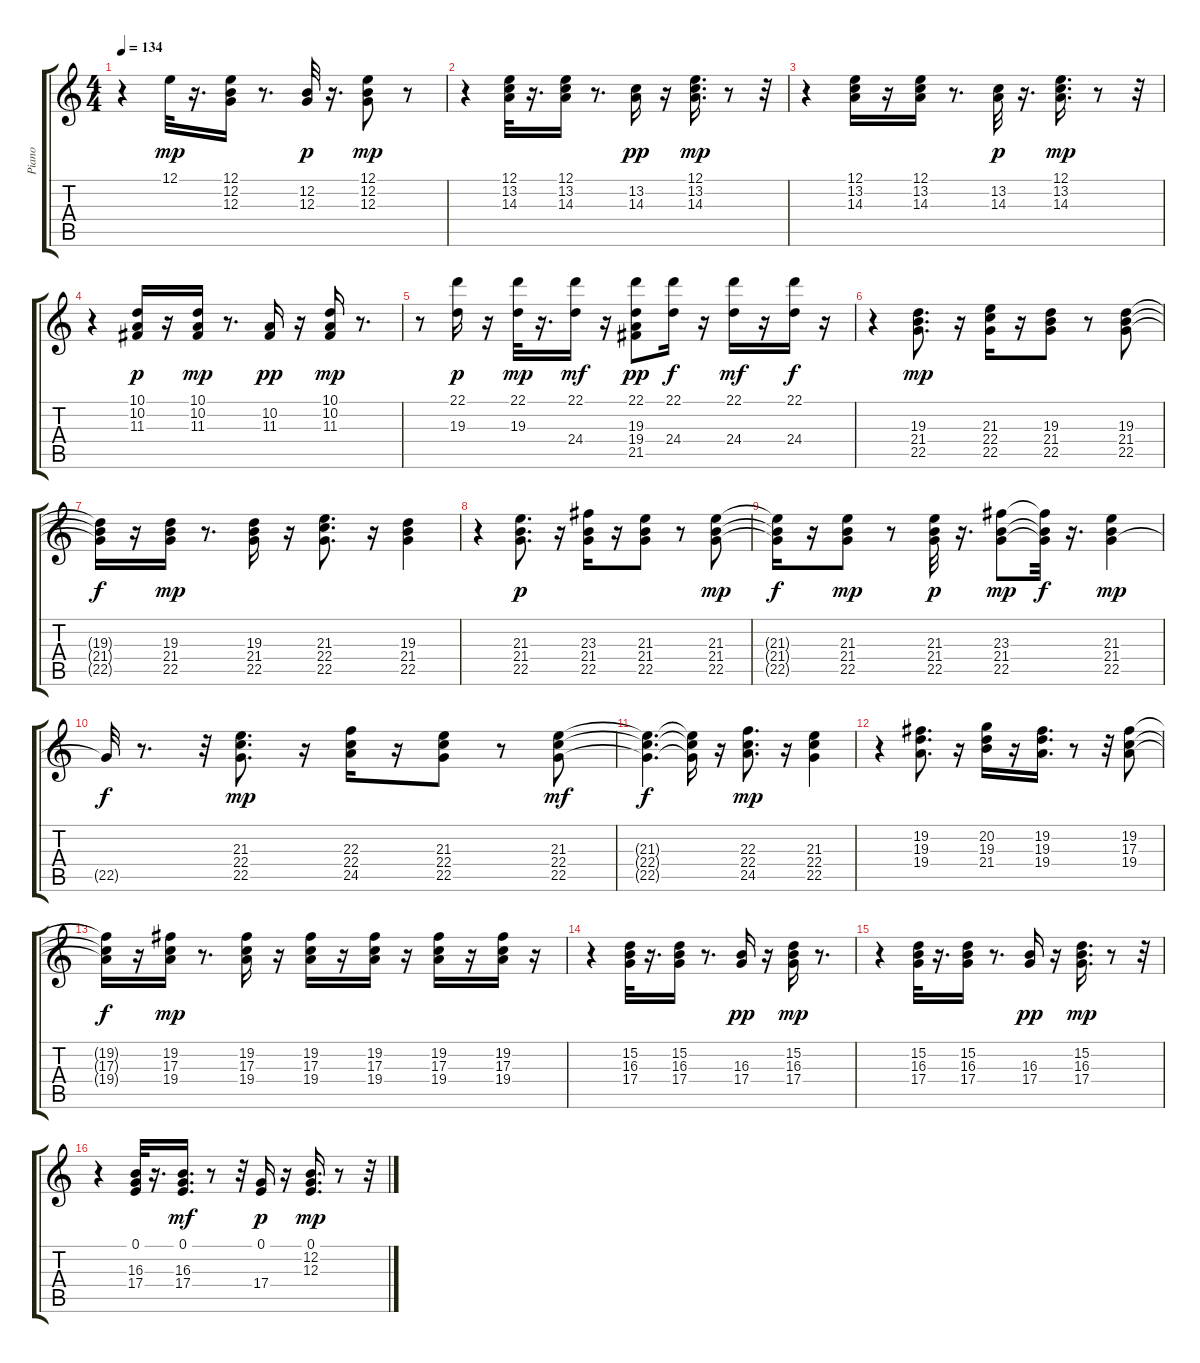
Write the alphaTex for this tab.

\track ("Piano" "Piano") {instrument acousticgrandpiano}
\staff {score tabs}
\tuning (E4 B3 G3 D3 A2 E2) {hide}
\ts (4 4)
\tempo 134
\clef g2
\ks c
r.4{dy mp} 12.1.32 r.16{d} (12.1 12.2 12.3).16 r.8{d} (12.2 12.3).32{dy p} r.16{d} (12.1 12.2 12.3).8{dy mp} r.8 |
r.4 (12.1 13.2 14.3).32 r.16{d} (12.1 13.2 14.3).16 r.8{d} (13.2 14.3).16{dy pp} r.16 (12.1 13.2 14.3).16{d dy mp} r.8 r.32 |
r.4 (12.1 13.2 14.3).16 r.16 (12.1 13.2 14.3).16 r.8{d} (13.2 14.3).32{dy p} r.16{d} (12.1 13.2 14.3).16{d dy mp} r.8 r.32 |
r.4 (10.1 10.2 11.3).16{dy p} r.16 (10.1 10.2 11.3).16{dy mp} r.8{d} (10.2 11.3).16{dy pp} r.16 (10.1 10.2 11.3).16{dy mp} r.8{d} |
r.8 (22.1 19.3).16{dy p} r.16 (22.1 19.3).32{dy mp} r.16{d} (22.1 24.4).16{dy mf} r.16 (22.1 19.3 19.4 21.5).8{dy pp} (22.1 24.4).16{dy f} r.16 (22.1 24.4).16{dy mf} r.16 (22.1 24.4).16{dy f} r.16 |
r.4 (19.3 21.4 22.5).8{d dy mp} r.16 (21.3 22.4 22.5).16 r.16 (19.3 21.4 22.5).8 r.8 (19.3 21.4 22.5).8 |
(19.3{t} 21.4{t} 22.5{t}).16{dy f} r.16 (19.3 21.4 22.5).16{dy mp} r.8{d} (19.3 21.4 22.5).16 r.16 (21.3 22.4 22.5).8{d} r.16 (19.3 21.4 22.5).4 |
r.4 (21.3 21.4 22.5).8{d dy p} r.16 (23.3 21.4 22.5).16 r.16 (21.3 21.4 22.5).8 r.8 (21.3 21.4 22.5).8{dy mp} |
(21.3{t} 21.4{t} 22.5{t}).16{dy f} r.16 (21.3 21.4 22.5).8{dy mp} r.8 (21.3 21.4 22.5).32{dy p} r.16{d} (23.3 21.4 22.5).8{dy mp} (23.3{t} 21.4{t} 22.5{t}).32{dy f} r.16{d} (21.3 21.4 22.5).4{dy mp} |
22.5{t}.32{dy f} r.8{d} r.32 (21.3 22.4 22.5).8{d dy mp} r.16 (22.3 22.4 24.5).16 r.16 (21.3 22.4 22.5).8 r.8 (21.3 22.4 22.5).8{dy mf} |
(21.3{t} 22.4{t} 22.5{t}).4{d dy f} (21.3{t} 22.4{t} 22.5{t}).16 r.16 (22.3 22.4 24.5).8{d dy mp} r.16 (21.3 22.4 22.5).4 |
r.4 (19.2 19.3 19.4).8{d} r.16 (20.2 19.3 21.4).16 r.16 (19.2 19.3 19.4).16{d} r.8 r.32 (19.2 17.3 19.4).8 |
(19.2{t} 17.3{t} 19.4{t}).16{dy f} r.16 (19.2 17.3 19.4).16{dy mp} r.8{d} (19.2 17.3 19.4).16 r.16 (19.2 17.3 19.4).16 r.16 (19.2 17.3 19.4).16 r.16 (19.2 17.3 19.4).16 r.16 (19.2 17.3 19.4).16 r.16 |
r.4 (15.2 16.3 17.4).32 r.16{d} (15.2 16.3 17.4).16 r.8{d} (16.3 17.4).16{dy pp} r.16 (15.2 16.3 17.4).16{dy mp} r.8{d} |
r.4 (15.2 16.3 17.4).32 r.16{d} (15.2 16.3 17.4).16 r.8{d} (16.3 17.4).16{dy pp} r.16 (15.2 16.3 17.4).16{d dy mp} r.8 r.32 |
r.4 (0.1 16.3 17.4).32 r.16{d} (0.1 16.3 17.4).16{d dy mf} r.8 r.32 (0.1 17.4).16{dy p} r.16 (0.1 12.2 12.3).16{d dy mp} r.8 r.32
